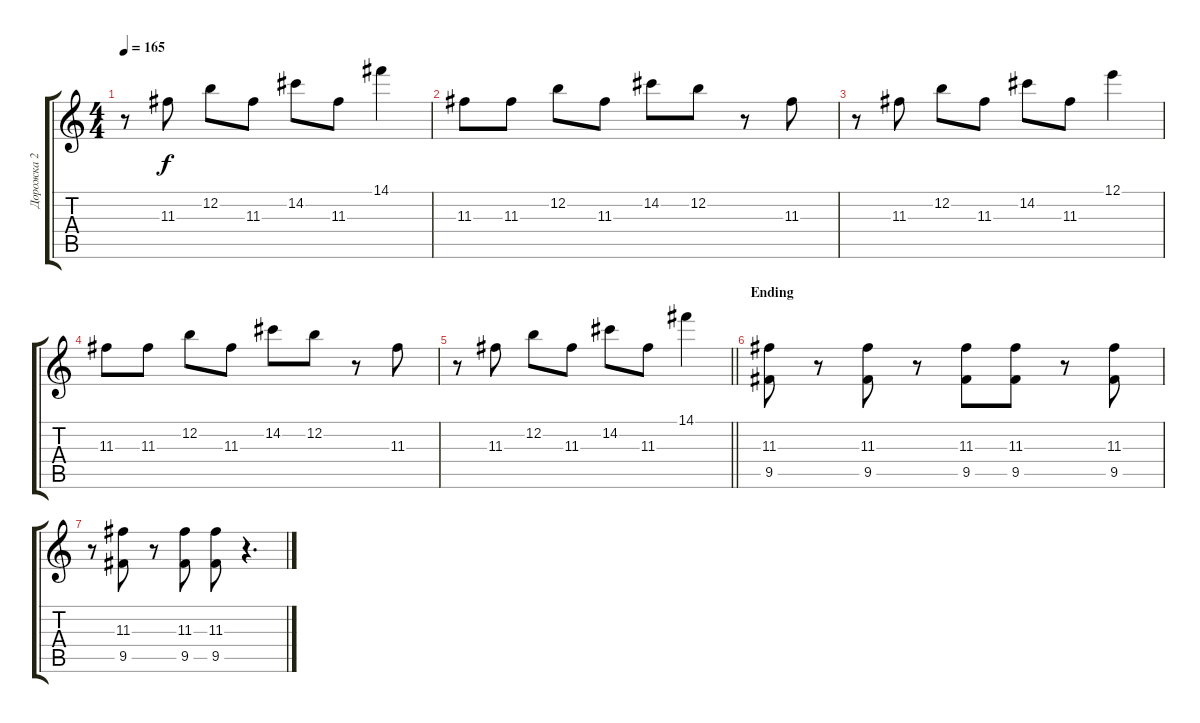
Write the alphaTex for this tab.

\track ("Дорожка 2" "Дорожка 2") {instrument overdrivenguitar}
\staff {score tabs}
\tuning (E4 B3 G3 D3 A2 D2) {hide}
\ts (4 4)
\tempo 165
\clef g2
\ks c
r.8{dy f} 11.3.8 12.2.8 11.3.8 14.2.8 11.3.8 14.1.4 |
11.3.8 11.3.8 12.2.8 11.3.8 14.2.8 12.2.8 r.8 11.3.8 |
r.8 11.3.8 12.2.8 11.3.8 14.2.8 11.3.8 12.1.4 |
11.3.8 11.3.8 12.2.8 11.3.8 14.2.8 12.2.8 r.8 11.3.8 |
\barLineRight lightlight
r.8 11.3.8 12.2.8 11.3.8 14.2.8 11.3.8 14.1.4 |
\section ("" "Ending")
(11.3 9.5).8 r.8 (11.3 9.5).8 r.8 (11.3 9.5).8 (11.3 9.5).8 r.8 (11.3 9.5).8 |
r.8 (11.3 9.5).8 r.8 (11.3 9.5).8 (11.3 9.5).8 r.4{d}
